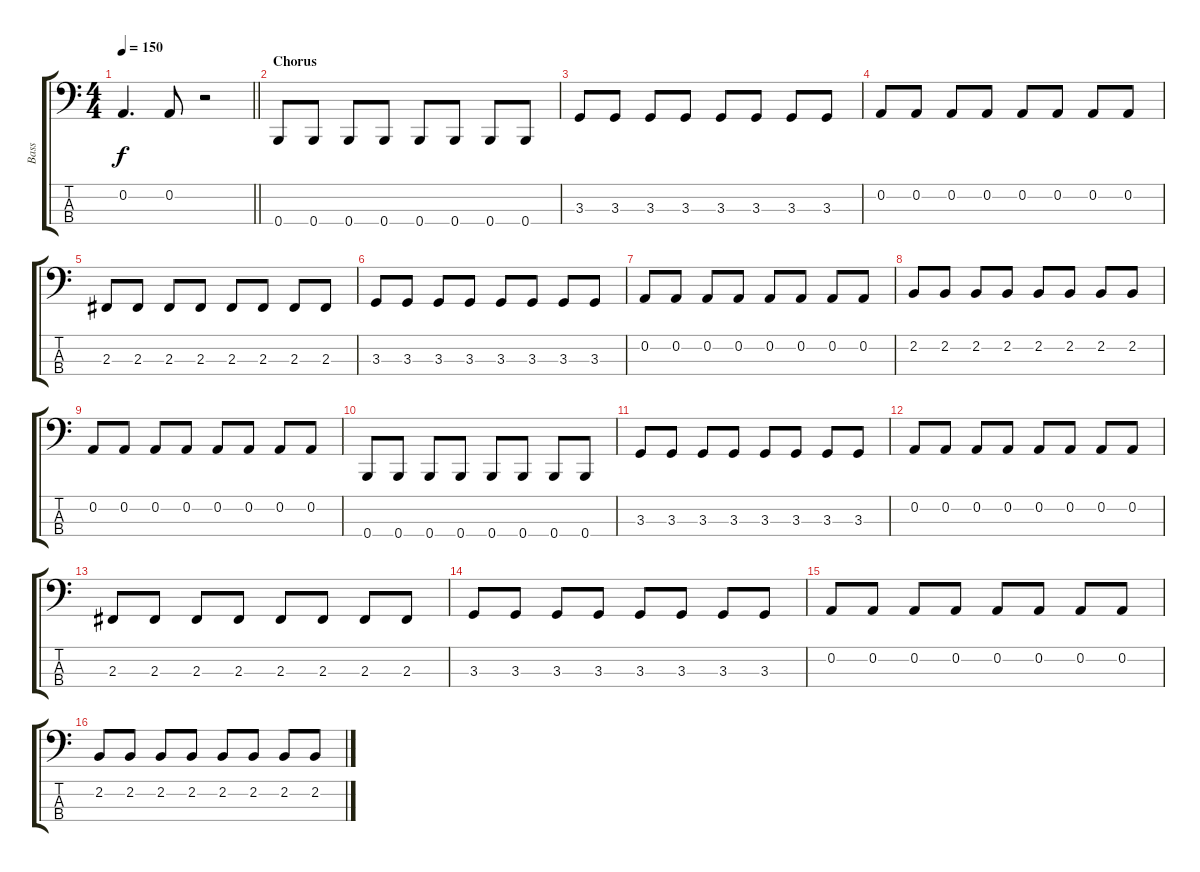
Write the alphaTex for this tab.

\track ("Bass" "Bass") {instrument electricbassfinger}
\staff {score tabs}
\tuning (D2 A1 E1 B0) {hide}
\ts (4 4)
\tempo 150
\clef f4
\barLineRight lightlight
\ks c
0.2.4{d dy f} 0.2.8 r.2 |
\section ("" "Chorus")
0.4.8 0.4.8 0.4.8 0.4.8 0.4.8 0.4.8 0.4.8 0.4.8 |
3.3.8 3.3.8 3.3.8 3.3.8 3.3.8 3.3.8 3.3.8 3.3.8 |
0.2.8 0.2.8 0.2.8 0.2.8 0.2.8 0.2.8 0.2.8 0.2.8 |
2.3.8 2.3.8 2.3.8 2.3.8 2.3.8 2.3.8 2.3.8 2.3.8 |
3.3.8 3.3.8 3.3.8 3.3.8 3.3.8 3.3.8 3.3.8 3.3.8 |
0.2.8 0.2.8 0.2.8 0.2.8 0.2.8 0.2.8 0.2.8 0.2.8 |
2.2.8 2.2.8 2.2.8 2.2.8 2.2.8 2.2.8 2.2.8 2.2.8 |
0.2.8 0.2.8 0.2.8 0.2.8 0.2.8 0.2.8 0.2.8 0.2.8 |
0.4.8 0.4.8 0.4.8 0.4.8 0.4.8 0.4.8 0.4.8 0.4.8 |
3.3.8 3.3.8 3.3.8 3.3.8 3.3.8 3.3.8 3.3.8 3.3.8 |
0.2.8 0.2.8 0.2.8 0.2.8 0.2.8 0.2.8 0.2.8 0.2.8 |
2.3.8 2.3.8 2.3.8 2.3.8 2.3.8 2.3.8 2.3.8 2.3.8 |
3.3.8 3.3.8 3.3.8 3.3.8 3.3.8 3.3.8 3.3.8 3.3.8 |
0.2.8 0.2.8 0.2.8 0.2.8 0.2.8 0.2.8 0.2.8 0.2.8 |
2.2.8 2.2.8 2.2.8 2.2.8 2.2.8 2.2.8 2.2.8 2.2.8
